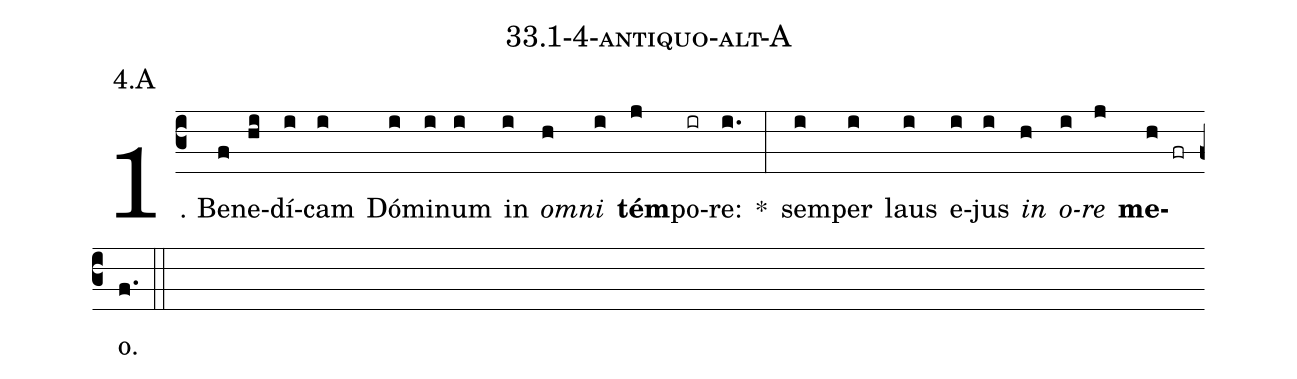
name: 33.1-4-antiquo-alt-A;
annotation: 4.A;
%%
(c3)1. Be(f)ne(hi)dí(i)cam(i) Dó(i)mi(i)num(i) in(i) <i>om</i>(h)<i>ni</i>(i) <b>tém</b>(j)po(ir)re:(i.) *(:) sem(i)per(i) laus(i) e(i)jus(i) <i>in</i>(h) <i>o</i>(i)<i>re</i>(j) <b>me</b>(h fr)o.(f.) (::)
